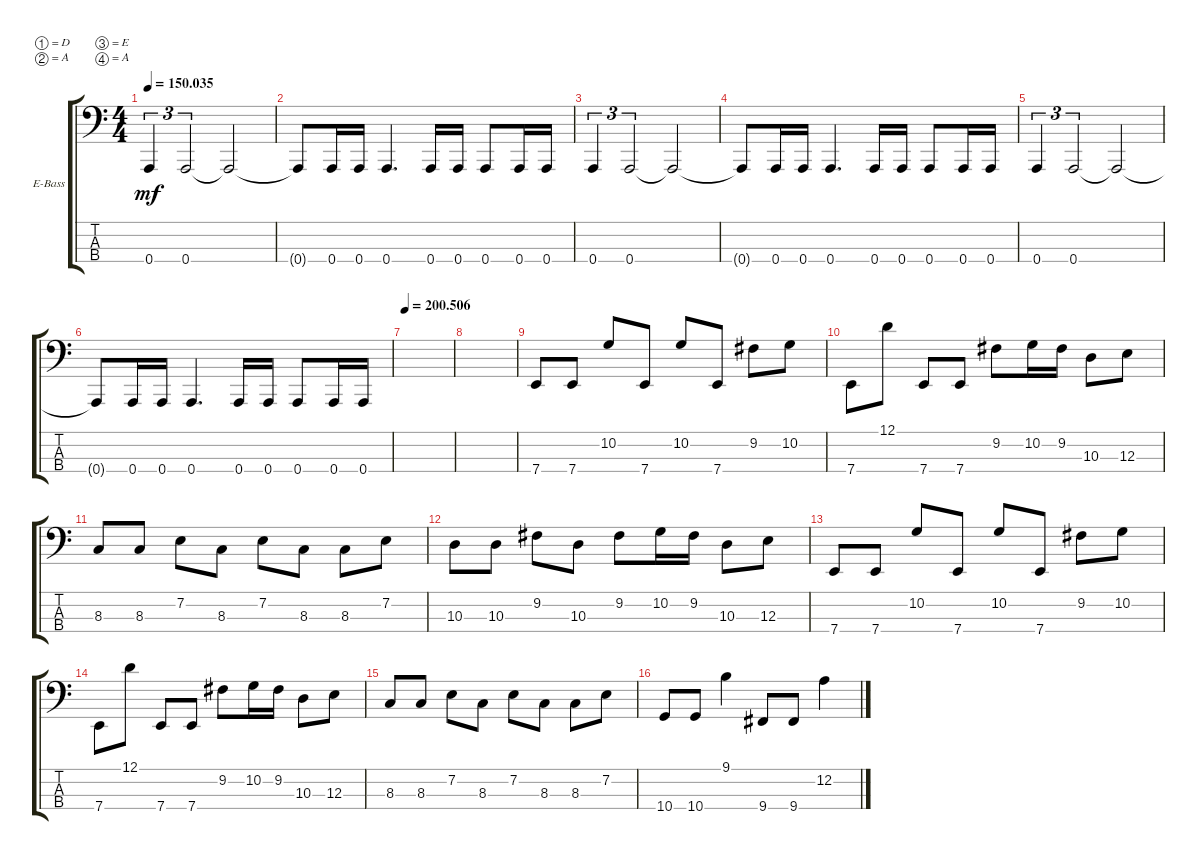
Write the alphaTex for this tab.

\bracketExtendMode groupsimilarinstruments
\firstSystemTrackNameOrientation horizontal
\otherSystemsTrackNameOrientation horizontal
\track ("Electric Bass" "E-Bass") {instrument electricbassfinger}
\staff {score tabs}
\tuning (D2 A1 E1 A0)
\ts (4 4)
\tempo
150.035
\accidentals auto
\clef f4
\ottava regular
\simile none
\ks c
0.4.4{tu (3 2) dy mf} 0.4.2{tu (3 2)} 0.4{t}.2 |
0.4{t}.8 0.4.16 0.4.16 0.4.4{d} 0.4.16 0.4.16 0.4.8 0.4.16 0.4.16 |
0.4.4{tu (3 2)} 0.4.2{tu (3 2)} 0.4{t}.2 |
0.4{t}.8 0.4.16 0.4.16 0.4.4{d} 0.4.16 0.4.16 0.4.8 0.4.16 0.4.16 |
0.4.4{tu (3 2)} 0.4.2{tu (3 2)} 0.4{t}.2 |
0.4{t}.8 0.4.16 0.4.16 0.4.4{d} 0.4.16 0.4.16 0.4.8 0.4.16 0.4.16 |
\tempo
200.506 |
|
7.4.8 7.4.8 10.2.8 7.4.8 10.2.8 7.4.8 9.2.8 10.2.8 |
7.4.8 12.1.8 7.4.8 7.4.8 9.2.8 10.2.16 9.2.16 10.3.8 12.3.8 |
8.3.8 8.3.8 7.2.8 8.3.8 7.2.8 8.3.8 8.3.8 7.2.8 |
10.3.8 10.3.8 9.2.8 10.3.8 9.2.8 10.2.16 9.2.16 10.3.8 12.3.8 |
7.4.8 7.4.8 10.2.8 7.4.8 10.2.8 7.4.8 9.2.8 10.2.8 |
7.4.8 12.1.8 7.4.8 7.4.8 9.2.8 10.2.16 9.2.16 10.3.8 12.3.8 |
8.3.8 8.3.8 7.2.8 8.3.8 7.2.8 8.3.8 8.3.8 7.2.8 |
10.4.8 10.4.8 9.1.4 9.4.8 9.4.8 12.2.4
